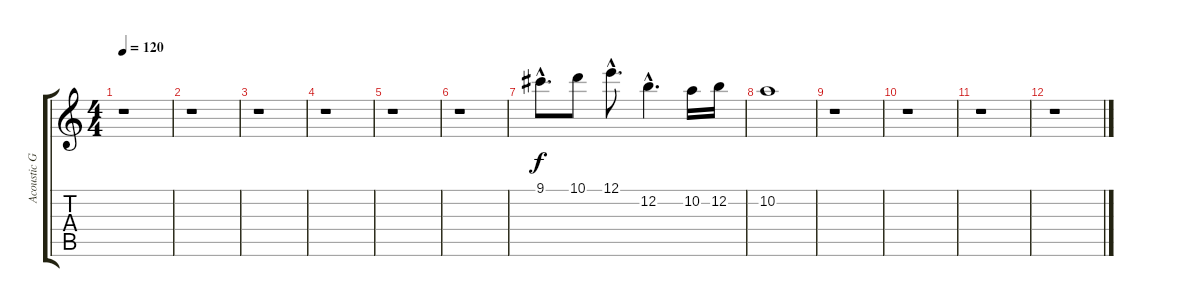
\track ("Acoustic Guitar" "Acoustic G") {instrument acousticguitarnylon}
\staff {score tabs}
\tuning (E4 B3 G3 D3 A2 E2) {hide}
\ts (4 4)
\tempo 120
\clef g2
\ks c
r.1{dy f} |
r.1 |
r.1 |
r.1 |
r.1 |
r.1 |
9.1{hac}.8{d volume 16} 10.1.8 12.1{hac}.8{d} 12.2{hac}.4{d} 10.2.16 12.2.16 |
10.2.1 |
r.1 |
r.1 |
r.1 |
r.1
